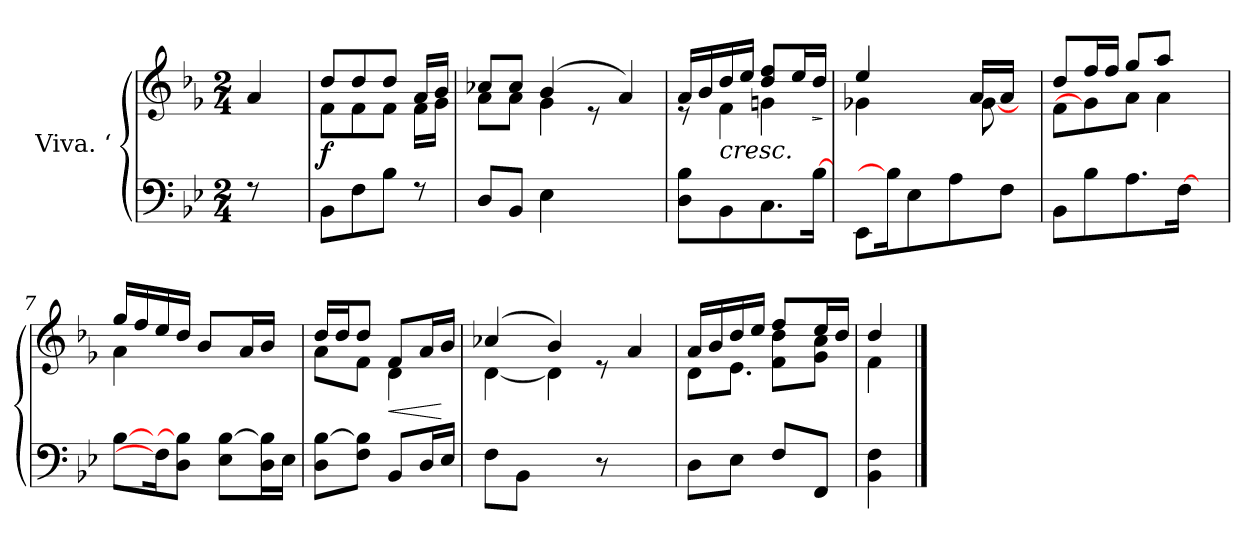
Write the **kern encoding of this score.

**kern	**kern	**dynam
*part1	*part1	*part1
*staff2	*staff1	*staff1/2
*I"Viva. ‘	*	*
*clefF4	*clefG3	*
*k[b-e-]	*k[b-e-]	*
*M2/4	*M2/4	*
=1	=1	=1
8rE	4f/	.
8ryy	.	.
=2	=2	=2
*	*^	*
!	!	!	!LO:DY:b
8BB-\L	8b-/L	8d\L	f
8F\	8b-/	8d\	.
8B-\J	8b-/J	8d\J	.
8rE	16f/LL	16d\LL	.
.	16g/JJ	16e-\JJ	.
=3	=3	=3	=3
8D/L	8a-X/L	8f\L	.
8BB-/J	8a-/J	8f\J	.
4E-\	(>4g/	4e-\	.
4.ryy	4.ryy	8rc	.
.	.	4f/)	.
=4	=4	=4	=4
*	*	*^	*
8D\ 8B-\L	16f/LL	4ryy	8rc	.
.	16g/	.	.	.
!	!	!	!	!LO:HP:b
8BB-\	16b-/	.	4d\	<
.	16cc/JJ	.	.	.
8.C\	8b-/ 8dd/L	4en\	.	.
.	16cc/L	.	8ryy	.
!	!	!	!	!LO:HP:b
[16B-\J	16b-/JJ	.	.	>
*	*v	*v	*v	*
.	.	]
=5	=5	=5
*	*^	*
8EE-\L	4cc/	4e-X\	.
16B-\J]	.	.	.
8E-\	.	.	.
.	8ryy	8ryy	.
8A\	.	.	.
.	16f/LL	[8e-\	.
8F\J	16f/JJ	.	.
.	16ryy	16ryy	.
=6	=6	=6	=6
8BB-\L	8b-/L	8d\L	.
8B-\	16dd/L	8e-\]	.
.	16dd/JJ	.	.
8.A\	8ee-/L	8f\J	.
.	8ff/J	4f\	.
[16F\J	.	.	.
8ryy	8ryy	.	.
!!LO:LB:g=z	!!
=7	=7	=7	=7
[>8B-\L	16ee-/LL	4f\	.
.	16dd/	.	.
16F\J]	16cc/	.	.
8D\ 8B-\]J	16b-/JJ	.	.
.	8g/L	16ryy	.
8E-\ [>8B-\L	.	4ryy	.
.	16f/L	.	.
16D\ 16B-\]L	16g/JJ	.	.
16E-\JJ	16ryy	.	.
=8	=8	=8	=8
8D\ [>8B-\L	16b-/LL	8f\L	.
.	16b-/J	.	.
8F\ 8B-\]J	8b-/J	8d\J	.
!	!	!	!LO:HP:b
8BB-/L	8d/L	4B-\	<
16D/L	16f/L	.	.
16E-/JJ	16g/JJ	.	[
=9	=9	=9	=9
8F\L	(>4a-X/	[<4B-\	.
8BB-\J	.	.	.
4ryy	4g/)	4B-\]	.
8r	4.ryy	8rc	.
4ryy	.	4f/	.
=10	=10	=10	=10
*	*	*^	*
8D\L	16f/LL	4ryy	8B-\L	.
.	16g/	.	.	.
8E-\J	16b-/	.	8.c\J	.
.	16cc/JJ	.	.	.
8F/L	8dd/L	8d\ 8b-\L	.	.
.	.	.	8.ryy	.
8FF/J	16cc/L	8e-\ 8a\J	.	.
.	16b-/JJ	.	.	.
*	*v	*v	*v	*
.	.	[
=11	=11	=11
*	*^	*
4BB-\ 4F\	4b-/	4d\	.
*	*v	*v	*
==	==	==
*-	*-	*-
